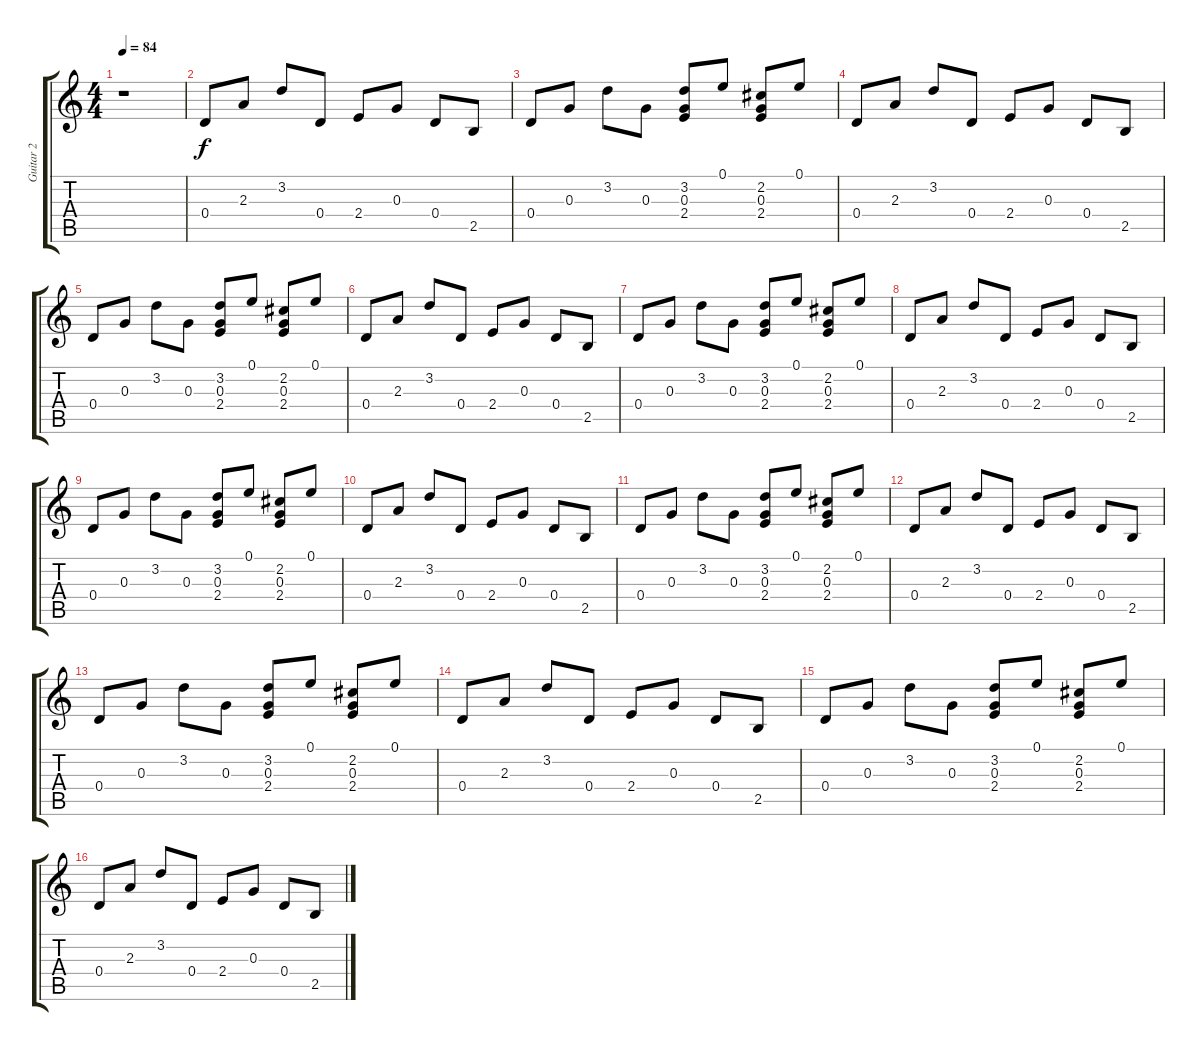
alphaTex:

\track ("Guitar 2" "Guitar 2") {instrument acousticguitarsteel}
\staff {score tabs}
\tuning (E4 B3 G3 D3 A2 E2) {hide}
\ts (4 4)
\tempo 84
\clef g2
\ks c
r.1{dy f} |
0.4.8 2.3.8 3.2.8 0.4.8 2.4.8 0.3.8 0.4.8 2.5.8 |
0.4.8 0.3.8 3.2.8 0.3.8 (3.2 0.3 2.4).8 0.1.8 (2.2 0.3 2.4).8 0.1.8 |
0.4.8 2.3.8 3.2.8 0.4.8 2.4.8 0.3.8 0.4.8 2.5.8 |
0.4.8 0.3.8 3.2.8 0.3.8 (3.2 0.3 2.4).8 0.1.8 (2.2 0.3 2.4).8 0.1.8 |
0.4.8 2.3.8 3.2.8 0.4.8 2.4.8 0.3.8 0.4.8 2.5.8 |
0.4.8 0.3.8 3.2.8 0.3.8 (3.2 0.3 2.4).8 0.1.8 (2.2 0.3 2.4).8 0.1.8 |
0.4.8 2.3.8 3.2.8 0.4.8 2.4.8 0.3.8 0.4.8 2.5.8 |
0.4.8 0.3.8 3.2.8 0.3.8 (3.2 0.3 2.4).8 0.1.8 (2.2 0.3 2.4).8 0.1.8 |
0.4.8 2.3.8 3.2.8 0.4.8 2.4.8 0.3.8 0.4.8 2.5.8 |
0.4.8 0.3.8 3.2.8 0.3.8 (3.2 0.3 2.4).8 0.1.8 (2.2 0.3 2.4).8 0.1.8 |
0.4.8 2.3.8 3.2.8 0.4.8 2.4.8 0.3.8 0.4.8 2.5.8 |
0.4.8 0.3.8 3.2.8 0.3.8 (3.2 0.3 2.4).8 0.1.8 (2.2 0.3 2.4).8 0.1.8 |
0.4.8 2.3.8 3.2.8 0.4.8 2.4.8 0.3.8 0.4.8 2.5.8 |
0.4.8 0.3.8 3.2.8 0.3.8 (3.2 0.3 2.4).8 0.1.8 (2.2 0.3 2.4).8 0.1.8 |
0.4.8 2.3.8 3.2.8 0.4.8 2.4.8 0.3.8 0.4.8 2.5.8
